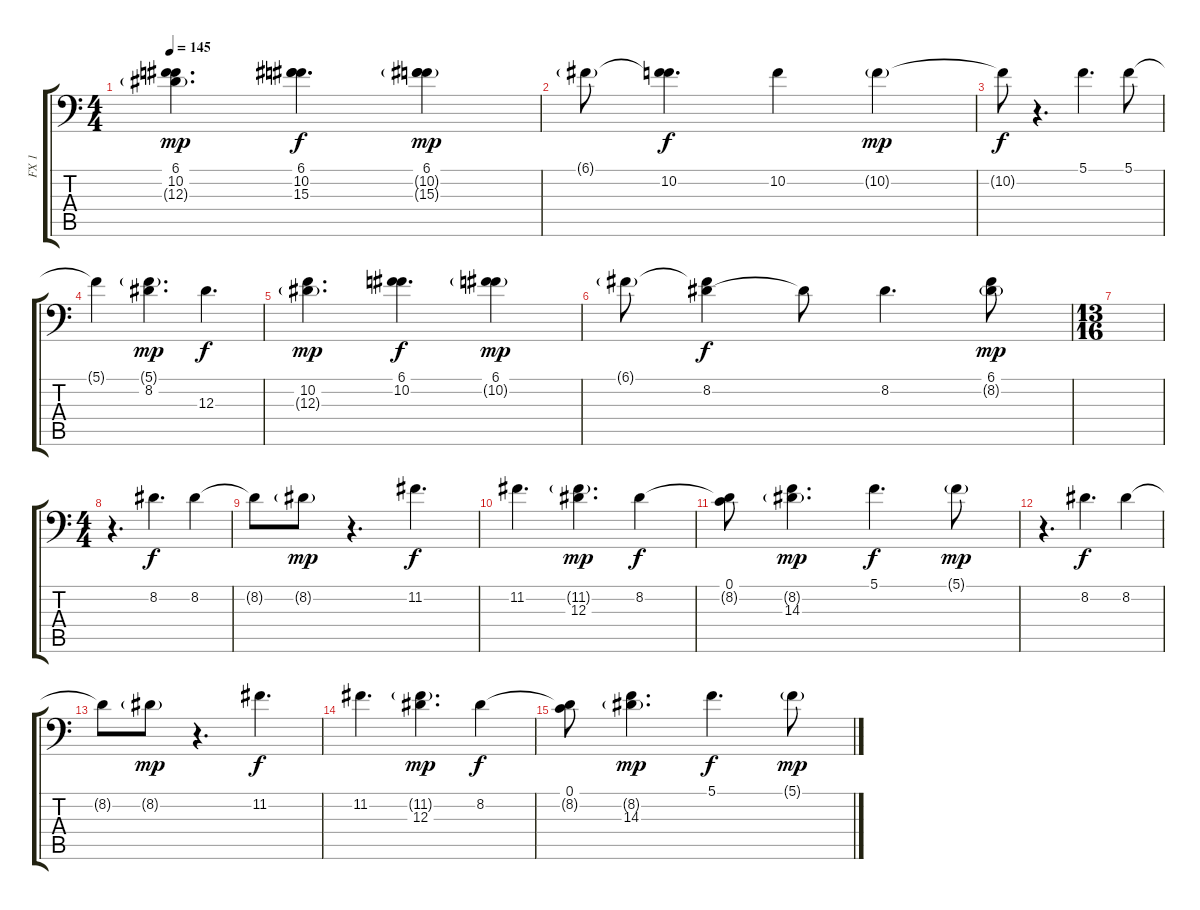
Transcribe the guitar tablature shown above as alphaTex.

\track ("FX 1" "FX 1") {instrument stringensemble2}
\staff {score tabs}
\tuning (C4 G3 Eb3 Bb2 F2 Bb1) {hide}
\ts (4 4)
\tempo 145
\clef f4
\ks c
(6.1 10.2 12.3{g}).4{d dy mp} (6.1 10.2 15.3).4{d dy f} (6.1 10.2{g} 15.3{g}).4{dy mp} |
6.1{g}.8 (6.1{t} 10.2).4{d dy f} 10.2.4 10.2{g}.4{dy mp} |
10.2{t}.8{dy f} r.4{d} 5.1.4{d} 5.1.8 |
5.1{t}.4 (5.1{g} 8.2).4{d dy mp} 12.3.4{d dy f} |
(10.2 12.3{g}).4{d dy mp} (6.1 10.2).4{d dy f} (6.1 10.2{g}).4{dy mp} |
6.1{g}.8 (6.1{t} 8.2).4{dy f} 8.2{t}.8 8.2.4{d} (6.1 8.2{g}).8{dy mp} |
\ts (13 16)
|
\ts (4 4)
r.4{d volume 7 instrument electricguitarclean} 8.2.4{d dy f} 8.2.4 |
8.2{t}.8 8.2{g}.8{dy mp} r.4{d} 11.2.4{d dy f} |
11.2.4{d} (11.2{g} 12.3).4{d dy mp} 8.2.4{dy f} |
(0.1 8.2{t}).8 (8.2{g} 14.3).4{d dy mp} 5.1.4{d dy f} 5.1{g}.8{dy mp} |
r.4{d} 8.2.4{d dy f} 8.2.4 |
8.2{t}.8{volume 0} 8.2{g}.8{dy mp} r.4{d} 11.2.4{d dy f} |
11.2.4{d} (11.2{g} 12.3).4{d dy mp} 8.2.4{dy f} |
(0.1 8.2{t}).8 (8.2{g} 14.3).4{d dy mp} 5.1.4{d dy f} 5.1{g}.8{dy mp}
